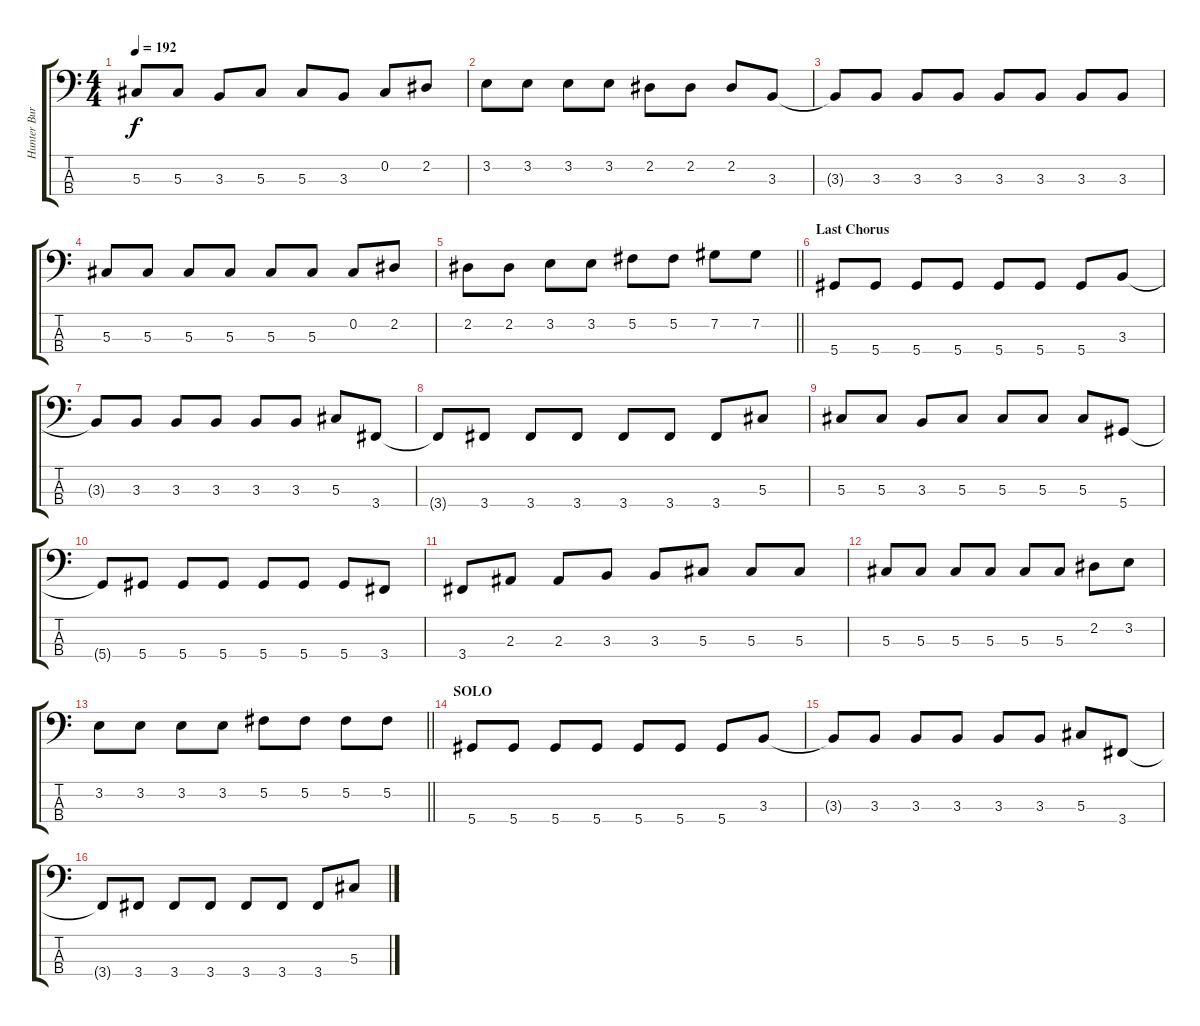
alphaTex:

\track ("Hunter Burgan" "Hunter Bur") {instrument electricbasspick}
\staff {score tabs}
\tuning (Gb2 Db2 Ab1 Eb1) {hide}
\ts (4 4)
\tempo 192
\clef f4
\ks c
5.3.8{dy f} 5.3.8 3.3.8 5.3.8 5.3.8 3.3.8 0.2.8 2.2.8 |
3.2.8 3.2.8 3.2.8 3.2.8 2.2.8 2.2.8 2.2.8 3.3.8 |
3.3{t}.8 3.3.8 3.3.8 3.3.8 3.3.8 3.3.8 3.3.8 3.3.8 |
5.3.8 5.3.8 5.3.8 5.3.8 5.3.8 5.3.8 0.2.8 2.2.8 |
\barLineRight lightlight
2.2.8 2.2.8 3.2.8 3.2.8 5.2.8 5.2.8 7.2.8 7.2.8 |
\section ("" "Last Chorus")
5.4.8 5.4.8 5.4.8 5.4.8 5.4.8 5.4.8 5.4.8 3.3.8 |
3.3{t}.8 3.3.8 3.3.8 3.3.8 3.3.8 3.3.8 5.3.8 3.4.8 |
3.4{t}.8 3.4.8 3.4.8 3.4.8 3.4.8 3.4.8 3.4.8 5.3.8 |
5.3.8 5.3.8 3.3.8 5.3.8 5.3.8 5.3.8 5.3.8 5.4.8 |
5.4{t}.8 5.4.8 5.4.8 5.4.8 5.4.8 5.4.8 5.4.8 3.4.8 |
3.4.8 2.3.8 2.3.8 3.3.8 3.3.8 5.3.8 5.3.8 5.3.8 |
5.3.8 5.3.8 5.3.8 5.3.8 5.3.8 5.3.8 2.2.8 3.2.8 |
\barLineRight lightlight
3.2.8 3.2.8 3.2.8 3.2.8 5.2.8 5.2.8 5.2.8 5.2.8 |
\section ("" "SOLO")
5.4.8 5.4.8 5.4.8 5.4.8 5.4.8 5.4.8 5.4.8 3.3.8 |
3.3{t}.8 3.3.8 3.3.8 3.3.8 3.3.8 3.3.8 5.3.8 3.4.8 |
3.4{t}.8 3.4.8 3.4.8 3.4.8 3.4.8 3.4.8 3.4.8 5.3.8
